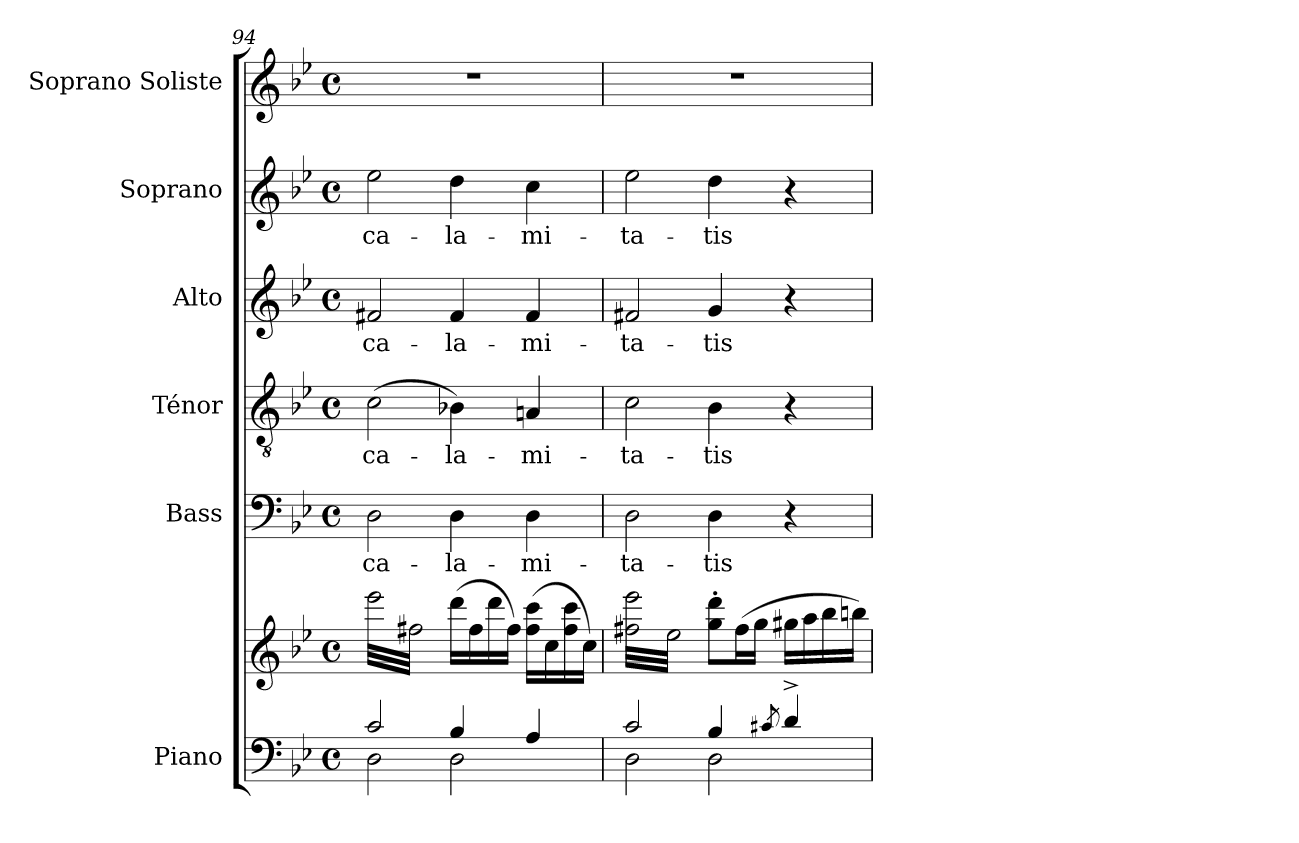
**kern	**kern	**kern	**text	**kern	**text	**kern	**text	**kern	**text	**kern
*part6	*part6	*part5	*part5	*part4	*part4	*part3	*part3	*part2	*part2	*part1
*staff7	*staff6	*staff5	*staff5	*staff4	*staff4	*staff3	*staff3	*staff2	*staff2	*staff1
*I"Piano	*	*I"Bass	*	*I"Ténor	*	*I"Alto	*	*I"Soprano	*	*I"Soprano Soliste
*I'Pno.	*	*I'B.	*	*I'T.	*	*I'A.	*	*I'S.	*	*
*clefF4	*clefG2	*clefF4	*	*clefGv2	*	*clefG2	*	*clefG2	*	*clefG2
*k[b-e-]	*k[b-e-]	*k[b-e-]	*	*k[b-e-]	*	*k[b-e-]	*	*k[b-e-]	*	*k[b-e-]
*M4/4	*M4/4	*M4/4	*	*M4/4	*	*M4/4	*	*M4/4	*	*M4/4
*met(c)	*met(c)	*met(c)	*	*met(c)	*	*met(c)	*	*met(c)	*	*met(c)
=94	=94	=94	=94	=94	=94	=94	=94	=94	=94	=94
*^	*	*	*	*	*	*	*	*	*	*
*	*	*tremolo	*	*	*	*	*	*	*	*	*
2c/	2D\	(32eee-\LLL	2D\	ca-	(2c\	ca-	2f#X/	ca-	2ee-\	ca-	1r
.	.	32ff#X\)	.	.	.	.	.	.	.	.	.
.	.	32eee-\	.	.	.	.	.	.	.	.	.
.	.	32ff#X\)	.	.	.	.	.	.	.	.	.
.	.	32eee-\	.	.	.	.	.	.	.	.	.
.	.	32ff#X\)	.	.	.	.	.	.	.	.	.
.	.	32eee-\	.	.	.	.	.	.	.	.	.
.	.	32ff#X\)	.	.	.	.	.	.	.	.	.
.	.	32eee-\	.	.	.	.	.	.	.	.	.
.	.	32ff#X\)	.	.	.	.	.	.	.	.	.
.	.	32eee-\	.	.	.	.	.	.	.	.	.
.	.	32ff#X\)	.	.	.	.	.	.	.	.	.
.	.	32eee-\	.	.	.	.	.	.	.	.	.
.	.	32ff#X\)	.	.	.	.	.	.	.	.	.
.	.	32eee-\	.	.	.	.	.	.	.	.	.
.	.	32ff#X\)JJJ	.	.	.	.	.	.	.	.	.
*	*	*Xtremolo	*	*	*	*	*	*	*	*	*
4B-/	2D\	(16ddd\LL	4D\	-la-	4B-X\)	-la-	4f#/	-la-	4dd\	-la-	.
.	.	.	.	.	.	.	.	.	.	.	.
.	.	16ff#\	.	.	.	.	.	.	.	.	.
.	.	.	.	.	.	.	.	.	.	.	.
.	.	16ddd\	.	.	.	.	.	.	.	.	.
.	.	.	.	.	.	.	.	.	.	.	.
.	.	16ff#\JJ)	.	.	.	.	.	.	.	.	.
.	.	.	.	.	.	.	.	.	.	.	.
4A/	.	(16ff#\ 16ccc\LL	4D\	-mi-	4An/	-mi-	4f#/	-mi-	4cc\	-mi-	.
.	.	16cc\	.	.	.	.	.	.	.	.	.
.	.	16ff#\ 16ccc\	.	.	.	.	.	.	.	.	.
.	.	16cc\JJ)	.	.	.	.	.	.	.	.	.
=95	=95	=95	=95	=95	=95	=95	=95	=95	=95	=95	=95
*	*	*tremolo	*	*	*	*	*	*	*	*	*
2c/	2D\	(32ff#X\ 32eee-\LLL	2D\	-ta-	2c\	-ta-	2f#X/	-ta-	2ee-\	-ta-	1r
.	.	32ee-\)	.	.	.	.	.	.	.	.	.
.	.	32ff#X\ 32eee-\	.	.	.	.	.	.	.	.	.
.	.	32ee-\)	.	.	.	.	.	.	.	.	.
.	.	32ff#X\ 32eee-\	.	.	.	.	.	.	.	.	.
.	.	32ee-\)	.	.	.	.	.	.	.	.	.
.	.	32ff#X\ 32eee-\	.	.	.	.	.	.	.	.	.
.	.	32ee-\)	.	.	.	.	.	.	.	.	.
.	.	32ff#X\ 32eee-\	.	.	.	.	.	.	.	.	.
.	.	32ee-\)	.	.	.	.	.	.	.	.	.
.	.	32ff#X\ 32eee-\	.	.	.	.	.	.	.	.	.
.	.	32ee-\)	.	.	.	.	.	.	.	.	.
.	.	32ff#X\ 32eee-\	.	.	.	.	.	.	.	.	.
.	.	32ee-\)	.	.	.	.	.	.	.	.	.
.	.	32ff#X\ 32eee-\	.	.	.	.	.	.	.	.	.
.	.	32ee-\)JJJ	.	.	.	.	.	.	.	.	.
*	*	*Xtremolo	*	*	*	*	*	*	*	*	*
4B-/	2D\	8gg\' 8ddd\'L	4D\	-tis	4B-\	-tis	4g/	-tis	4dd\	-tis	.
.	.	.	.	.	.	.	.	.	.	.	.
.	.	.	.	.	.	.	.	.	.	.	.
.	.	.	.	.	.	.	.	.	.	.	.
.	.	(16ff#\L	.	.	.	.	.	.	.	.	.
.	.	.	.	.	.	.	.	.	.	.	.
.	.	16gg\JJ	.	.	.	.	.	.	.	.	.
.	.	.	.	.	.	.	.	.	.	.	.
8qc#X/	.	.	.	.	.	.	.	.	.	.	.
4d^/	.	16gg#X\LL	4r	.	4r	.	4r	.	4r	.	.
.	.	16aa\	.	.	.	.	.	.	.	.	.
.	.	16bb-\	.	.	.	.	.	.	.	.	.
.	.	16bbn\JJ)	.	.	.	.	.	.	.	.	.
*v	*v	*	*	*	*	*	*	*	*	*	*
=	=	=	=	=	=	=	=	=	=	=
*-	*-	*-	*-	*-	*-	*-	*-	*-	*-	*-
